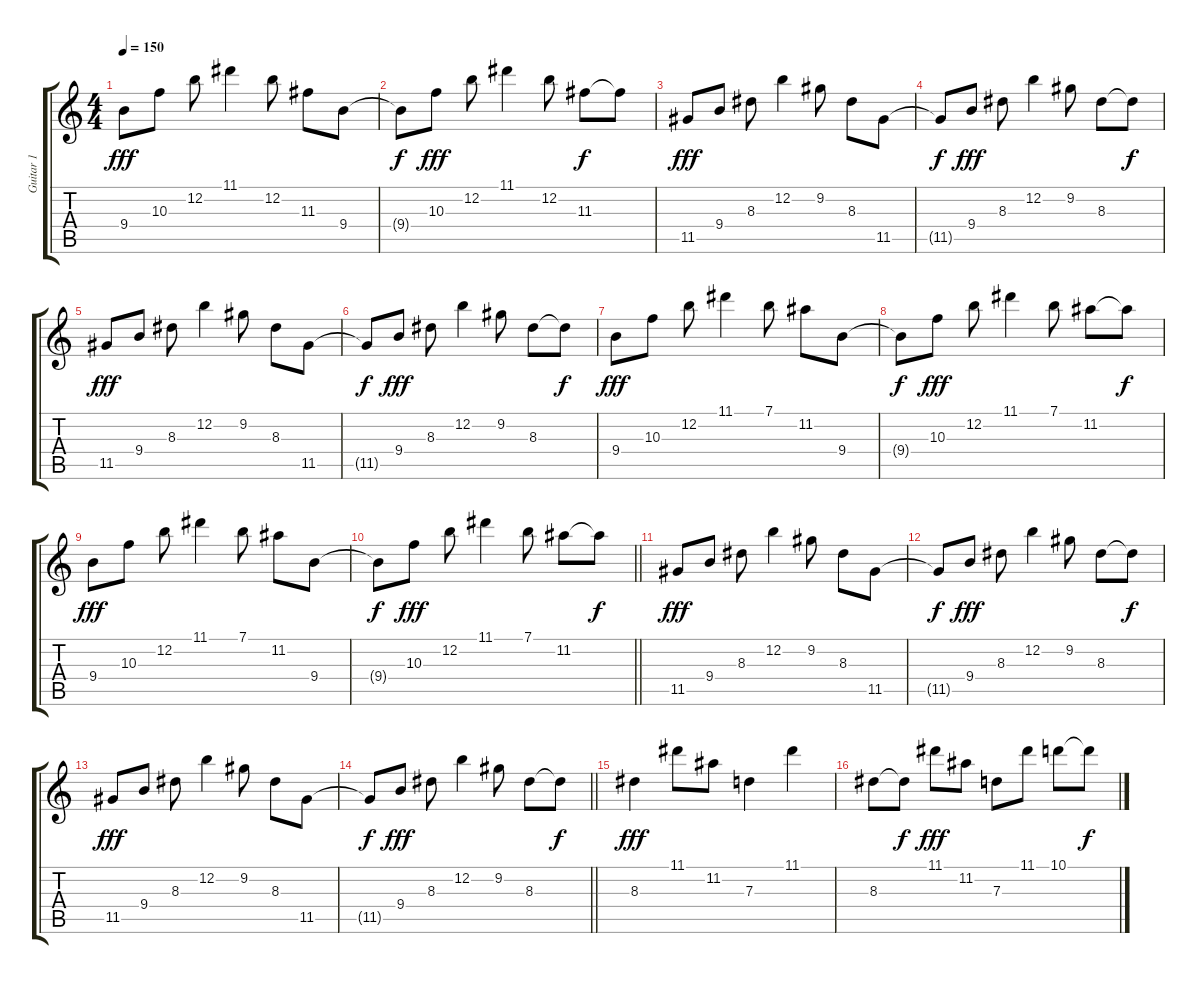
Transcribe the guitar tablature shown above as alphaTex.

\track ("Guitar 1" "Guitar 1") {instrument overdrivenguitar}
\staff {score tabs}
\tuning (E4 B3 G3 D3 A2 E2) {hide}
\ts (4 4)
\tempo 150
\clef g2
\ks c
9.4.8{dy fff} 10.3.8 12.2.8 11.1.4 12.2.8 11.3.8 9.4.8 |
9.4{t}.8{dy f} 10.3.8{dy fff} 12.2.8 11.1.4 12.2.8 11.3.8{dy f} 11.3{t}.8 |
11.5.8{dy fff} 9.4.8 8.3.8 12.2.4 9.2.8 8.3.8 11.5.8 |
11.5{t}.8{dy f} 9.4.8{dy fff} 8.3.8 12.2.4 9.2.8 8.3.8 8.3{t}.8{dy f} |
11.5.8{dy fff} 9.4.8 8.3.8 12.2.4 9.2.8 8.3.8 11.5.8 |
11.5{t}.8{dy f} 9.4.8{dy fff} 8.3.8 12.2.4 9.2.8 8.3.8 8.3{t}.8{dy f} |
9.4.8{dy fff} 10.3.8 12.2.8 11.1.4 7.1.8 11.2.8 9.4.8 |
9.4{t}.8{dy f} 10.3.8{dy fff} 12.2.8 11.1.4 7.1.8 11.2.8 11.2{t}.8{dy f} |
9.4.8{dy fff} 10.3.8 12.2.8 11.1.4 7.1.8 11.2.8 9.4.8 |
\barLineRight lightlight
9.4{t}.8{dy f} 10.3.8{dy fff} 12.2.8 11.1.4 7.1.8 11.2.8 11.2{t}.8{dy f} |
11.5.8{dy fff} 9.4.8 8.3.8 12.2.4 9.2.8 8.3.8 11.5.8 |
11.5{t}.8{dy f} 9.4.8{dy fff} 8.3.8 12.2.4 9.2.8 8.3.8 8.3{t}.8{dy f} |
11.5.8{dy fff} 9.4.8 8.3.8 12.2.4 9.2.8 8.3.8 11.5.8 |
\barLineRight lightlight
11.5{t}.8{dy f} 9.4.8{dy fff} 8.3.8 12.2.4 9.2.8 8.3.8 8.3{t}.8{dy f} |
8.3.4{dy fff} 11.1.8 11.2.8 7.3.4 11.1.4 |
8.3.8 8.3{t}.8{dy f} 11.1.8{dy fff} 11.2.8 7.3.8 11.1.8 10.1.8 10.1{t}.8{dy f}
